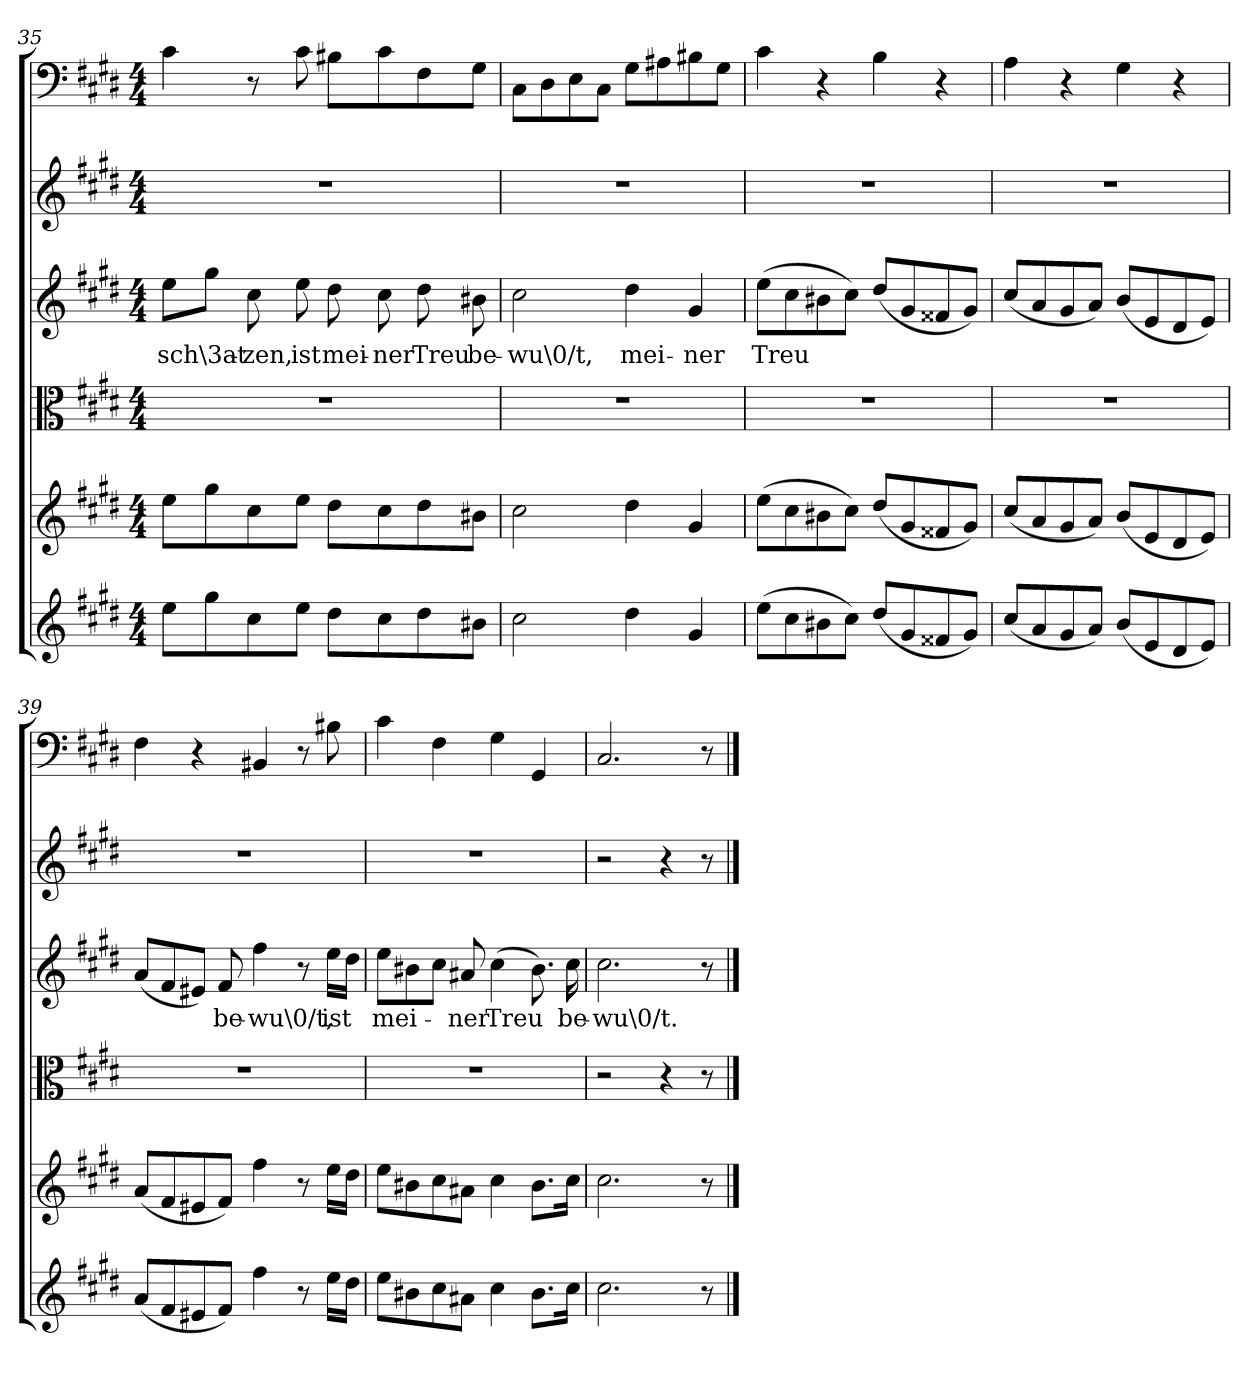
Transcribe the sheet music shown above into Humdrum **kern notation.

**kern	**kern	**kern	**kern	**text	**kern	**kern
*part6	*part5	*part4	*part3	*part3	*part2	*part1
*staff6	*staff5	*staff4	*staff3	*staff3	*staff2	*staff1
*clefG2	*clefG2	*clefC3	*clefG2	*	*clefG2	*clefF4
*k[f#c#g#d#]	*k[f#c#g#d#]	*k[f#c#g#d#]	*k[f#c#g#d#]	*	*k[f#c#g#d#]	*k[f#c#g#d#]
*E:	*E:	*E:	*E:	*	*E:	*E:
*M4/4	*M4/4	*M4/4	*M4/4	*	*M4/4	*M4/4
=35	=35	=35	=35	=35	=35	=35
8ee\L	8ee\L	1r	8ee\L	sch\3at-	1r	4c#\
8gg#\	8gg#\	.	8gg#\J	.	.	.
8cc#\	8cc#\	.	8cc#\	-zen,	.	8r
8ee\J	8ee\J	.	8ee\	ist	.	8c#\
8dd#\L	8dd#\L	.	8dd#\	mei-	.	8B#X\L
8cc#\	8cc#\	.	8cc#\	-ner	.	8c#\
8dd#\	8dd#\	.	8dd#\	Treu	.	8F#\
8b#X\J	8b#X\J	.	8b#X\	be-	.	8G#\J
=36	=36	=36	=36	=36	=36	=36
2cc#\	2cc#\	1r	2cc#\	-wu\0/t,	1r	8C#\L
.	.	.	.	.	.	8D#\
.	.	.	.	.	.	8E\
.	.	.	.	.	.	8C#\J
4dd#\	4dd#\	.	4dd#\	mei-	.	8G#\L
.	.	.	.	.	.	8A#X\
4g#/	4g#/	.	4g#/	-ner	.	8B#X\
.	.	.	.	.	.	8G#\J
=37	=37	=37	=37	=37	=37	=37
(8ee\L	(8ee\L	1r	(8ee\L	Treu	1r	4c#\
8cc#\	8cc#\	.	8cc#\	.	.	.
8b#X\	8b#X\	.	8b#X\	.	.	4r
8cc#\J)	8cc#\J)	.	8cc#\J)	.	.	.
(8dd#/L	(8dd#/L	.	(8dd#/L	.	.	4B\
8g#/	8g#/	.	8g#/	.	.	.
8f##X/	8f##X/	.	8f##X/	.	.	4r
8g#/J)	8g#/J)	.	8g#/J)	.	.	.
=38	=38	=38	=38	=38	=38	=38
(8cc#/L	(8cc#/L	1r	(8cc#/L	.	1r	4A\
8a/	8a/	.	8a/	.	.	.
8g#/	8g#/	.	8g#/	.	.	4r
8a/J)	8a/J)	.	8a/J)	.	.	.
(8b/L	(8b/L	.	(8b/L	.	.	4G#\
8e/	8e/	.	8e/	.	.	.
8d#/	8d#/	.	8d#/	.	.	4r
8e/J)	8e/J)	.	8e/J)	.	.	.
=39	=39	=39	=39	=39	=39	=39
(8a/L	(8a/L	1r	(8a/L	.	1r	4F#\
8f#/	8f#/	.	8f#/	.	.	.
8e#X/	8e#X/	.	8e#X/J)	.	.	4r
8f#/J)	8f#/J)	.	8f#/	be-	.	.
4ff#\	4ff#\	.	4ff#\	-wu\0/t,	.	4BB#X/
8r	8r	.	8r	.	.	8r
16ee\LL	16ee\LL	.	16ee\LL	ist	.	8B#X\
16dd#\JJ	16dd#\JJ	.	16dd#\JJ	.	.	.
=40	=40	=40	=40	=40	=40	=40
8ee\L	8ee\L	1r	8ee\L	mei-	1r	4c#\
8b#X\	8b#X\	.	8b#X\	.	.	.
8cc#\	8cc#\	.	8cc#\J	.	.	4F#\
8a#X\J	8a#X\J	.	8a#X/	-ner	.	.
4cc#\	4cc#\	.	(4cc#\	Treu	.	4G#\
8.b#\L	8.b#\L	.	8.b#\)	.	.	4GG#/
16cc#\Jk	16cc#\Jk	.	16cc#\	be-	.	.
=41	=41	=41	=41	=41	=41	=41
2.cc#\	2.cc#\	2r	2.cc#\	-wu\0/t.	2r	2.C#/
.	.	4r	.	.	4r	.
8r	8r	8r	8r	.	8r	8r
==	==	==	==	==	==	==
*-	*-	*-	*-	*-	*-	*-
